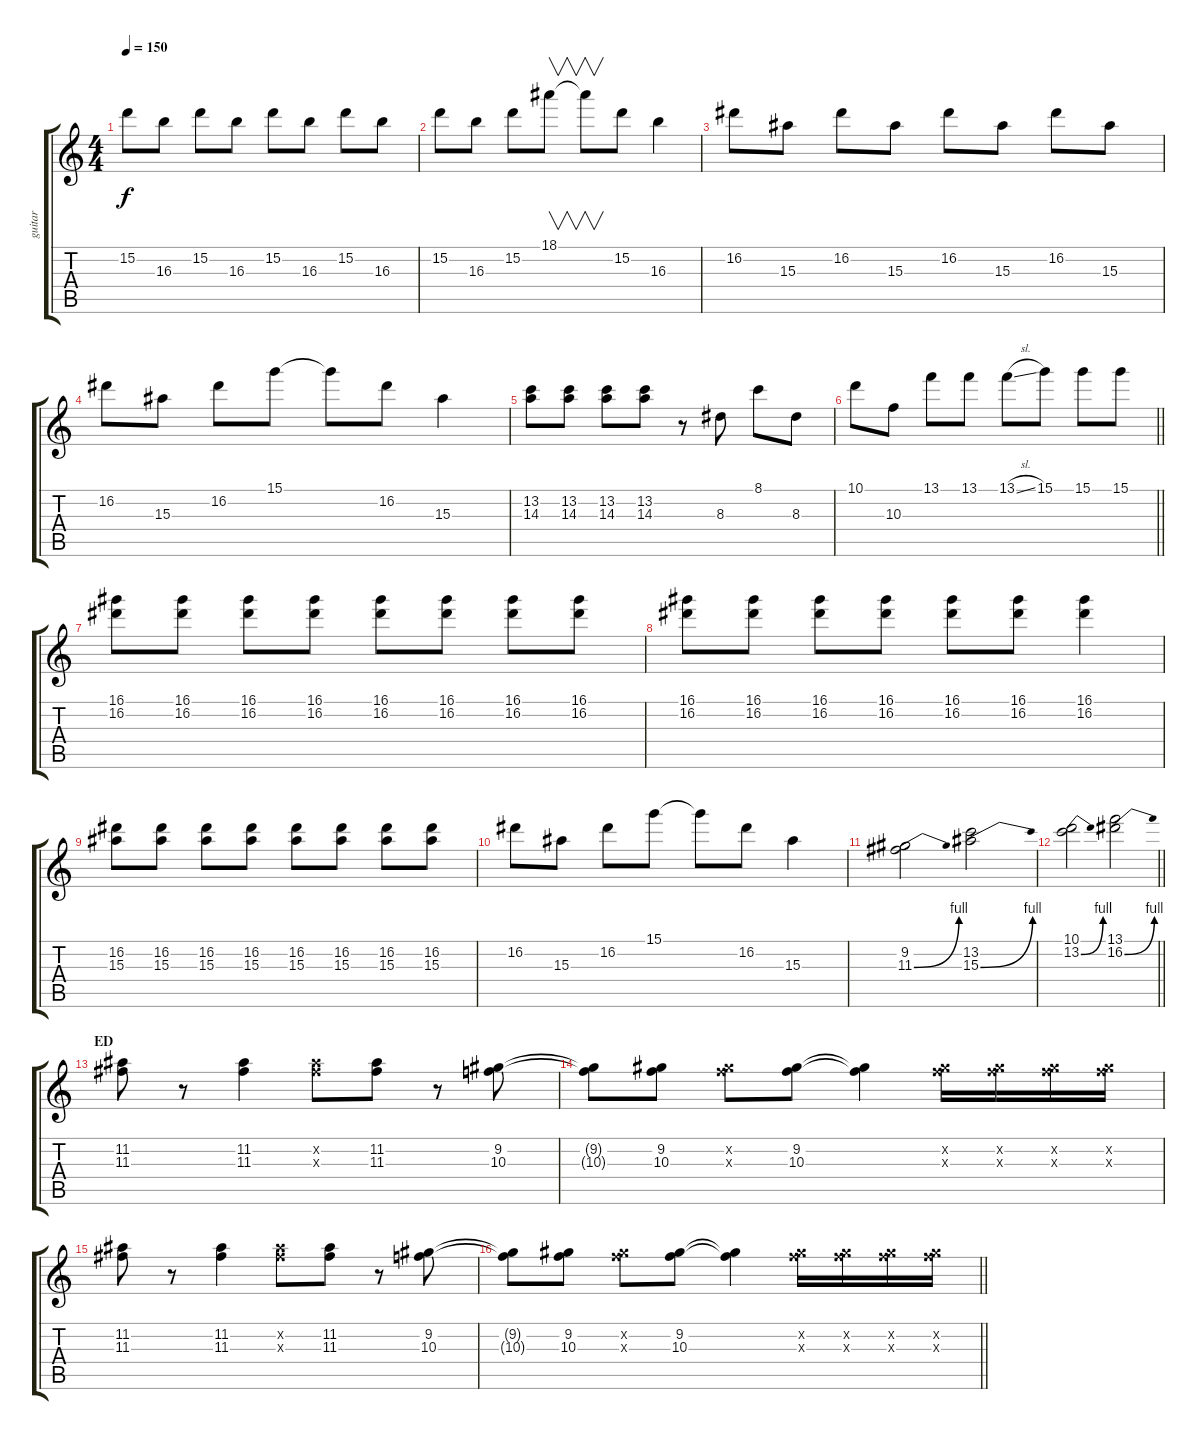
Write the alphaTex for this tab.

\track ("guitar" "guitar") {instrument overdrivenguitar}
\staff {score tabs}
\tuning (E4 B3 G3 D3 A2 E2) {hide}
\ts (4 4)
\tempo 150
\clef g2
\ks c
15.2.8{dy f} 16.3.8 15.2.8 16.3.8 15.2.8 16.3.8 15.2.8 16.3.8 |
15.2.8 16.3.8 15.2.8 18.1.8{v} 18.1{t}.8{v} 15.2.8 16.3.4 |
16.2.8 15.3.8 16.2.8 15.3.8 16.2.8 15.3.8 16.2.8 15.3.8 |
16.2.8 15.3.8 16.2.8 15.1.8 15.1{t}.8 16.2.8 15.3.4 |
(13.2 14.3).8 (13.2 14.3).8 (13.2 14.3).8 (13.2 14.3).8 r.8 8.3.8 8.1.8 8.3.8 |
\barLineRight lightlight
10.1.8 10.3.8 13.1.8 13.1.8 13.1{sl}.8 15.1.8 15.1.8 15.1.8 |
(16.1 16.2).8 (16.1 16.2).8 (16.1 16.2).8 (16.1 16.2).8 (16.1 16.2).8 (16.1 16.2).8 (16.1 16.2).8 (16.1 16.2).8 |
(16.1 16.2).8 (16.1 16.2).8 (16.1 16.2).8 (16.1 16.2).8 (16.1 16.2).8 (16.1 16.2).8 (16.1 16.2).4 |
(16.2 15.3).8 (16.2 15.3).8 (16.2 15.3).8 (16.2 15.3).8 (16.2 15.3).8 (16.2 15.3).8 (16.2 15.3).8 (16.2 15.3).8 |
16.2.8 15.3.8 16.2.8 15.1.8 15.1{t}.8 16.2.8 15.3.4 |
(9.2 11.3{be (bend 0 0 60 4)}).2 (13.2 15.3{be (bend 0 0 60 4)}).2 |
\barLineRight lightlight
(10.1 13.2{be (bend 0 0 60 4)}).2 (13.1 16.2{be (bend 0 0 60 4)}).2 |
\section ("" "ED")
(11.2 11.3).8 r.8 (11.2 11.3).4 (11.2{x} 11.3{x}).8 (11.2 11.3).8 r.8 (9.2 10.3).8 |
(9.2{t} 10.3{t}).8 (9.2 10.3).8 (9.2{x} 10.3{x}).8 (9.2 10.3).8 (9.2{t} 10.3{t}).4 (9.2{x} 10.3{x}).16 (9.2{x} 10.3{x}).16 (9.2{x} 10.3{x}).16 (9.2{x} 10.3{x}).16 |
(11.2 11.3).8 r.8 (11.2 11.3).4 (11.2{x} 11.3{x}).8 (11.2 11.3).8 r.8 (9.2 10.3).8 |
\barLineRight lightlight
(9.2{t} 10.3{t}).8 (9.2 10.3).8 (9.2{x} 10.3{x}).8 (9.2 10.3).8 (9.2{t} 10.3{t}).4 (9.2{x} 10.3{x}).16 (9.2{x} 10.3{x}).16 (9.2{x} 10.3{x}).16 (9.2{x} 10.3{x}).16
